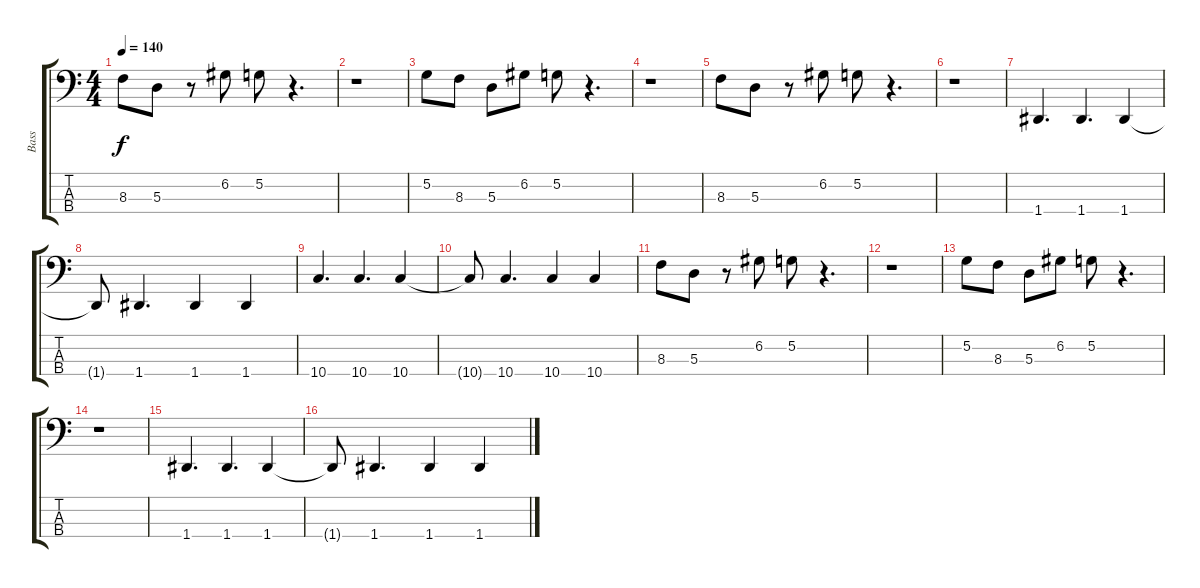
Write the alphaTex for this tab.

\track ("Bass" "Bass") {instrument electricbassfinger}
\staff {score tabs}
\tuning (G2 D2 A1 D1) {hide}
\ts (4 4)
\tempo 140
\clef f4
\ks c
8.3.8{dy f} 5.3.8 r.8 6.2.8 5.2.8 r.4{d} |
r.1 |
5.2.8 8.3.8 5.3.8 6.2.8 5.2.8 r.4{d} |
r.1 |
8.3.8 5.3.8 r.8 6.2.8 5.2.8 r.4{d} |
r.1 |
1.4.4{d} 1.4.4{d} 1.4.4 |
1.4{t}.8 1.4.4{d} 1.4.4 1.4.4 |
10.4.4{d} 10.4.4{d} 10.4.4 |
10.4{t}.8 10.4.4{d} 10.4.4 10.4.4 |
8.3.8 5.3.8 r.8 6.2.8 5.2.8 r.4{d} |
r.1 |
5.2.8 8.3.8 5.3.8 6.2.8 5.2.8 r.4{d} |
r.1 |
1.4.4{d} 1.4.4{d} 1.4.4 |
1.4{t}.8 1.4.4{d} 1.4.4 1.4.4
